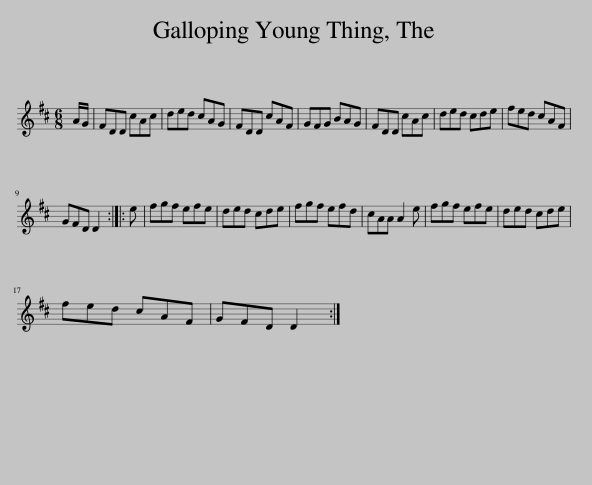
X:1
L:1/8
M:6/8
I:linebreak $
K:D
V:1 treble
V:1
 A/G/ | FDD cAc | ded cAG | FDD cAF | GFG BAG | %5
 FDD cAc | ded cde | fed cAF |$ GFD D2 :: e | %10
 fgf efe | ded cde | fgf efd | cAA A2 e | fgf efe | %15
 ded cde |$ fed cAF | GFD D2 :| %18
